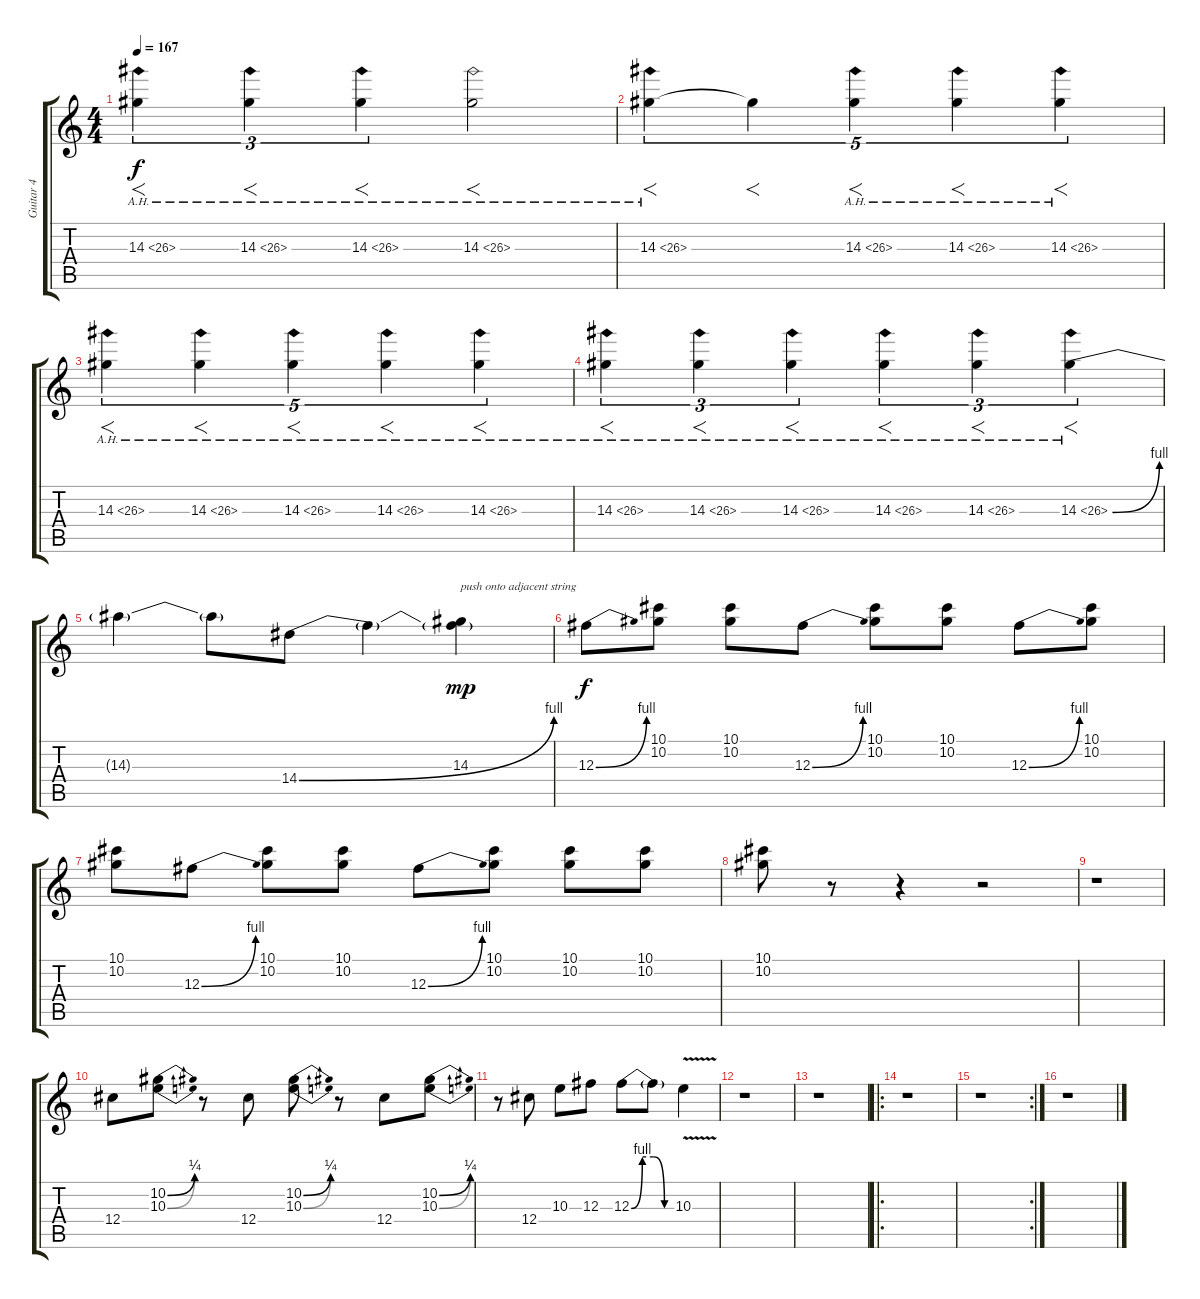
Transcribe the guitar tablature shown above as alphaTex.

\track ("Guitar 4" "Guitar 4") {instrument distortionguitar}
\staff {score tabs}
\tuning (Eb4 Bb3 Gb3 Db3 Ab2 Eb2) {hide}
\ts (4 4)
\tempo 167
\clef g2
\ks c
14.3{ah 12}.4{f tu (3 2) dy f} 14.3{ah 12}.4{f tu (3 2)} 14.3{ah 12}.4{f tu (3 2)} 14.3{ah 12}.2{f} |
14.3{ah 12}.4{f tu (5 4)} 14.3{t}.4{f tu (5 4)} 14.3{ah 12}.4{f tu (5 4)} 14.3{ah 12}.4{f tu (5 4)} 14.3{ah 12}.4{f tu (5 4)} |
14.3{ah 12}.4{f tu (5 4)} 14.3{ah 12}.4{f tu (5 4)} 14.3{ah 12}.4{f tu (5 4)} 14.3{ah 12}.4{f tu (5 4)} 14.3{ah 12}.4{f tu (5 4)} |
14.3{ah 12}.4{f tu (3 2)} 14.3{ah 12}.4{f tu (3 2)} 14.3{ah 12}.4{f tu (3 2)} 14.3{ah 12}.4{f tu (3 2) volume 3} 14.3{ah 12}.4{f tu (3 2)} 14.3{be (bend 0 0 60 4) ah 12}.4{f tu (3 2) volume 16} |
14.3{t}.4 14.3{t}.8 14.4{be (bend 0 0 60 4)}.8 14.4{t}.4 (14.3 14.4{t}).4{txt "push onto adjacent string" dy mp} |
12.3{be (bend 0 0 60 4)}.8{dy f} (10.1 10.2).8 (10.1 10.2).8 12.3{be (bend 0 0 60 4)}.8 (10.1 10.2).8 (10.1 10.2).8 12.3{be (bend 0 0 60 4)}.8 (10.1 10.2).8 |
(10.1 10.2).8 12.3{be (bend 0 0 60 4)}.8 (10.1 10.2).8 (10.1 10.2).8 12.3{be (bend 0 0 60 4)}.8 (10.1 10.2).8 (10.1 10.2).8 (10.1 10.2).8 |
(10.1 10.2).8 r.8 r.4 r.2 |
r.1 |
12.4.8 (10.2{be (bend 0 0 60 1)} 10.3{be (bend 0 0 60 1)}).8 r.8 12.4.8 (10.2{be (bend 0 0 60 1)} 10.3{be (bend 0 0 60 1)}).8 r.8 12.4.8 (10.2{be (bend 0 0 60 1)} 10.3{be (bend 0 0 60 1)}).8 |
r.8 12.4.8 10.3.8 12.3.8 12.3{be (custom 0 0 15 4 30 4 45 0 60 0)}.8 12.3{t}.8 10.3{v}.4 |
r.1 |
r.1 |
\ro
r.1 |
\rc 2
r.1 |
r.1
